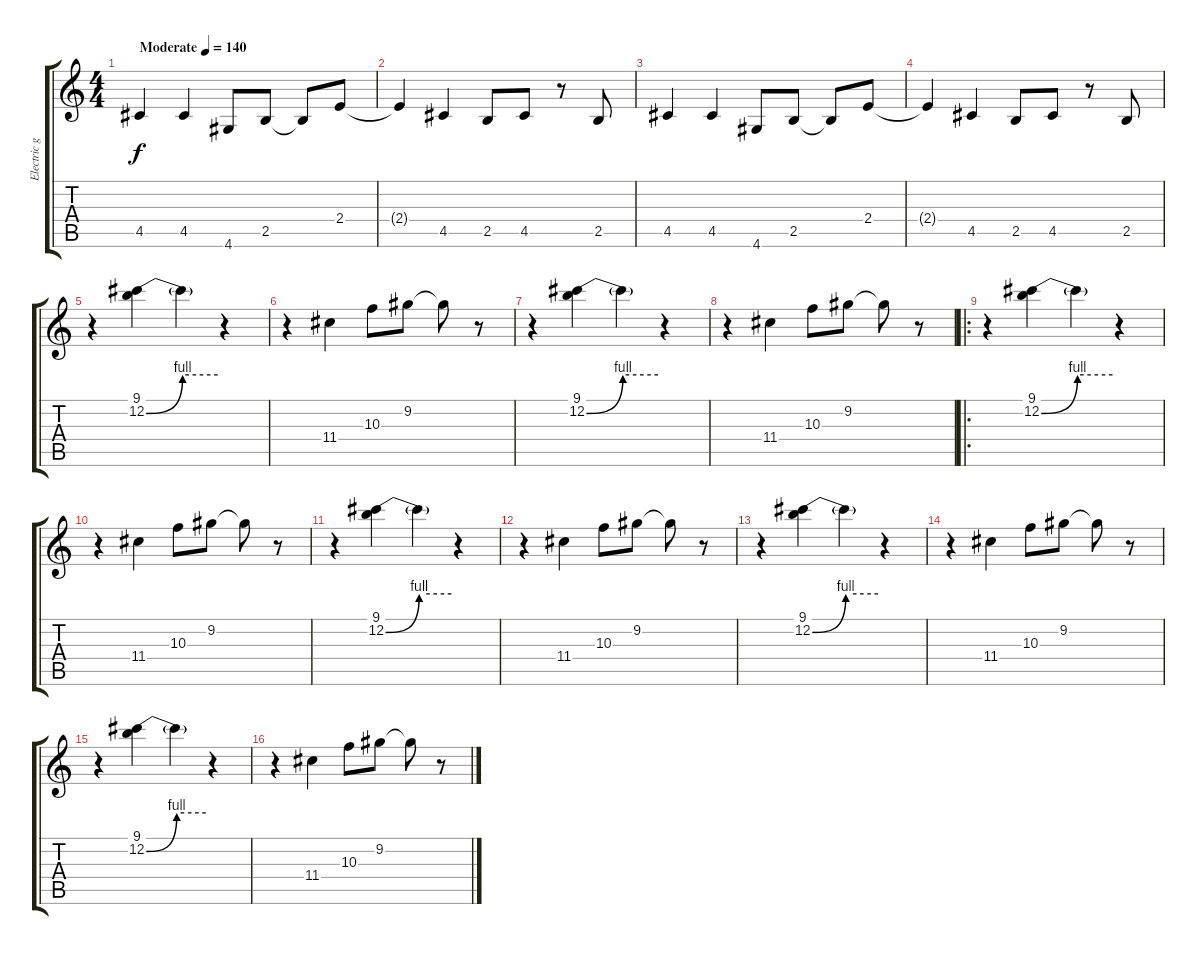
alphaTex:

\track ("Electric guitar (solo)" "Electric g") {instrument acousticguitarsteel}
\staff {score tabs}
\tuning (E4 B3 G3 D3 A2 E2) {hide}
\ts (4 4)
\tempo (140 "Moderate")
\clef g2
\ks c
4.5.4{dy f instrument acousticguitarsteel} 4.5.4 4.6.8 2.5.8 2.5{t}.8 2.4.8 |
2.4{t}.4 4.5.4 2.5.8 4.5.8 r.8 2.5.8 |
4.5.4 4.5.4 4.6.8 2.5.8 2.5{t}.8 2.4.8 |
2.4{t}.4 4.5.4 2.5.8 4.5.8 r.8 2.5.8 |
r.4 (9.1 12.2{be (bend 0 0 60 4)}).4 12.2{be (hold 0 4 60 4) t}.4 r.4 |
r.4 11.4.4 10.3.8 9.2.8 9.2{t}.8 r.8 |
r.4 (9.1 12.2{be (bend 0 0 60 4)}).4 12.2{be (hold 0 4 60 4) t}.4 r.4 |
r.4 11.4.4 10.3.8 9.2.8 9.2{t}.8 r.8 |
\ro
r.4 (9.1 12.2{be (bend 0 0 60 4)}).4 12.2{be (hold 0 4 60 4) t}.4 r.4 |
r.4 11.4.4 10.3.8 9.2.8 9.2{t}.8 r.8 |
r.4 (9.1 12.2{be (bend 0 0 60 4)}).4 12.2{be (hold 0 4 60 4) t}.4 r.4 |
r.4 11.4.4 10.3.8 9.2.8 9.2{t}.8 r.8 |
r.4 (9.1 12.2{be (bend 0 0 60 4)}).4 12.2{be (hold 0 4 60 4) t}.4 r.4 |
r.4 11.4.4 10.3.8 9.2.8 9.2{t}.8 r.8 |
r.4 (9.1 12.2{be (bend 0 0 60 4)}).4 12.2{be (hold 0 4 60 4) t}.4 r.4 |
r.4 11.4.4 10.3.8 9.2.8 9.2{t}.8 r.8
